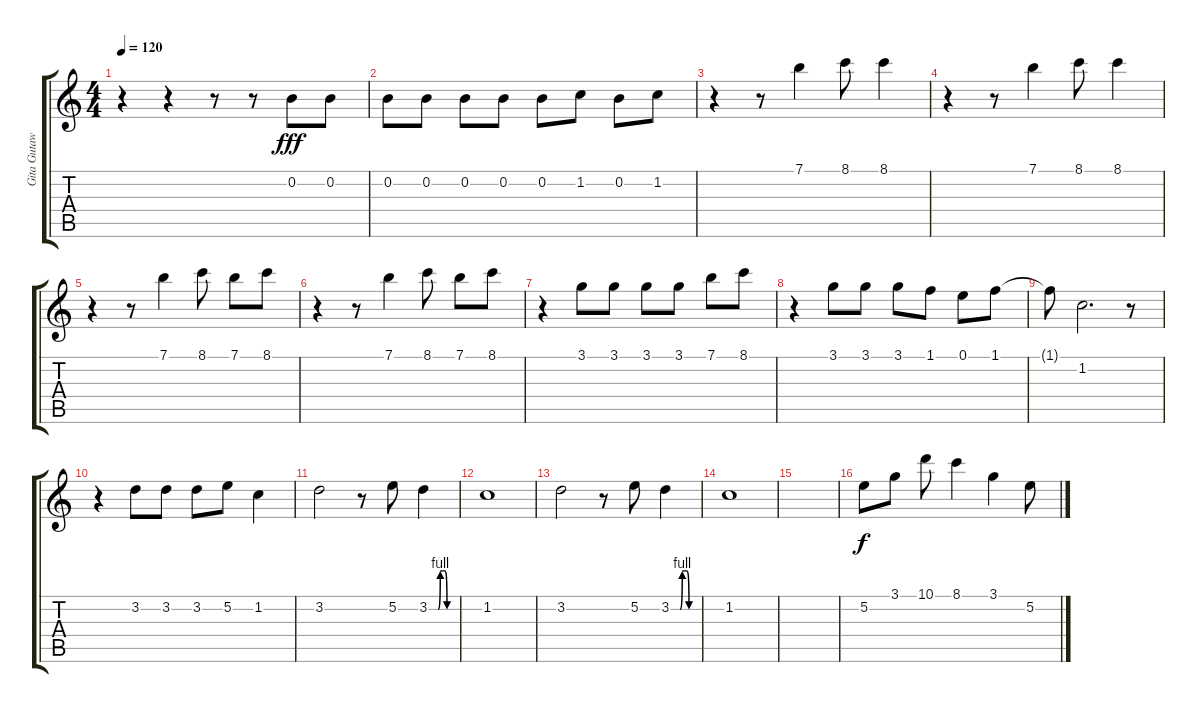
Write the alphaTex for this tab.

\track ("Gita Gutawa(Vocal)" "Gita Gutaw") {instrument electricguitarjazz}
\staff {score tabs}
\tuning (E4 B3 G3 D3 A2 E2) {hide}
\ts (4 4)
\tempo 120
\clef g2
\ks c
r.4{dy fff} r.4 r.8 r.8 0.2.8 0.2.8 |
0.2.8 0.2.8 0.2.8 0.2.8 0.2.8 1.2.8 0.2.8 1.2.8 |
r.4 r.8 7.1.4 8.1.8 8.1.4 |
r.4 r.8 7.1.4 8.1.8 8.1.4 |
r.4 r.8 7.1.4 8.1.8 7.1.8 8.1.8 |
r.4 r.8 7.1.4 8.1.8 7.1.8 8.1.8 |
r.4 3.1.8 3.1.8 3.1.8 3.1.8 7.1.8 8.1.8 |
r.4 3.1.8 3.1.8 3.1.8 1.1.8 0.1.8 1.1.8 |
1.1{t}.8 1.2.2{d} r.8 |
r.4 3.2.8 3.2.8 3.2.8 5.2.8 1.2.4 |
3.2.2 r.8 5.2.8 3.2{be (custom 0 0 10 0 20 0 25 4 30 4 35 4 40 0 60 0)}.4 |
1.2.1 |
3.2.2 r.8 5.2.8 3.2{be (custom 0 0 10 0 20 0 25 4 30 4 35 4 40 0 60 0)}.4 |
1.2.1 |
|
5.2.8{dy f} 3.1.8 10.1.8 8.1.4 3.1.4 5.2.8
